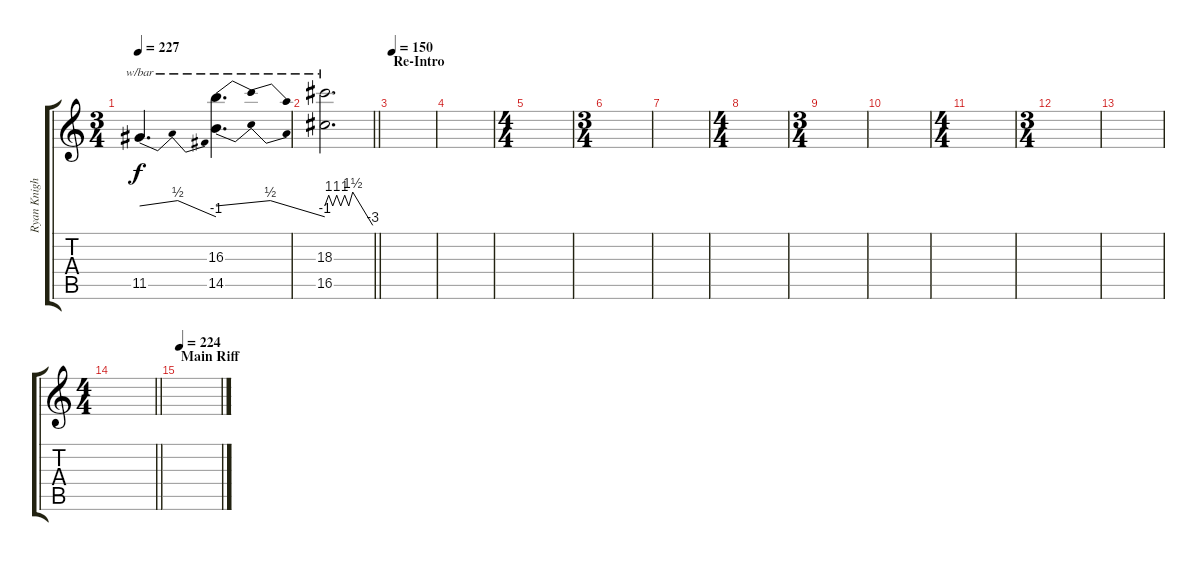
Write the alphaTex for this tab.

\track ("Ryan Knight Lead" "Ryan Knigh") {instrument distortionguitar}
\staff {score tabs}
\tuning (E4 B3 G3 D3 A2 E2) {hide}
\ts (3 4)
\tempo 227
\clef g2
\ks c
11.5.4{d tbe (dip default 0 0 10 2 60 -4) dy f} (16.3 14.5).4{d tbe (dip default 0 0 10 2 60 -4)} |
\barLineRight lightlight
(18.3 16.5).2{d tbe (custom default 0 0 5 4 10 0 15 4 20 0 25 4 30 0 35 6 60 -12)} |
\section ("" "Re-Intro")
\tempo 150
|
|
\ts (4 4)
|
\ts (3 4)
|
|
\ts (4 4)
|
\ts (3 4)
|
|
\ts (4 4)
|
\ts (3 4)
|
|
\ts (4 4)
\barLineRight lightlight
|
\section ("" "Main Riff")
\tempo 224
